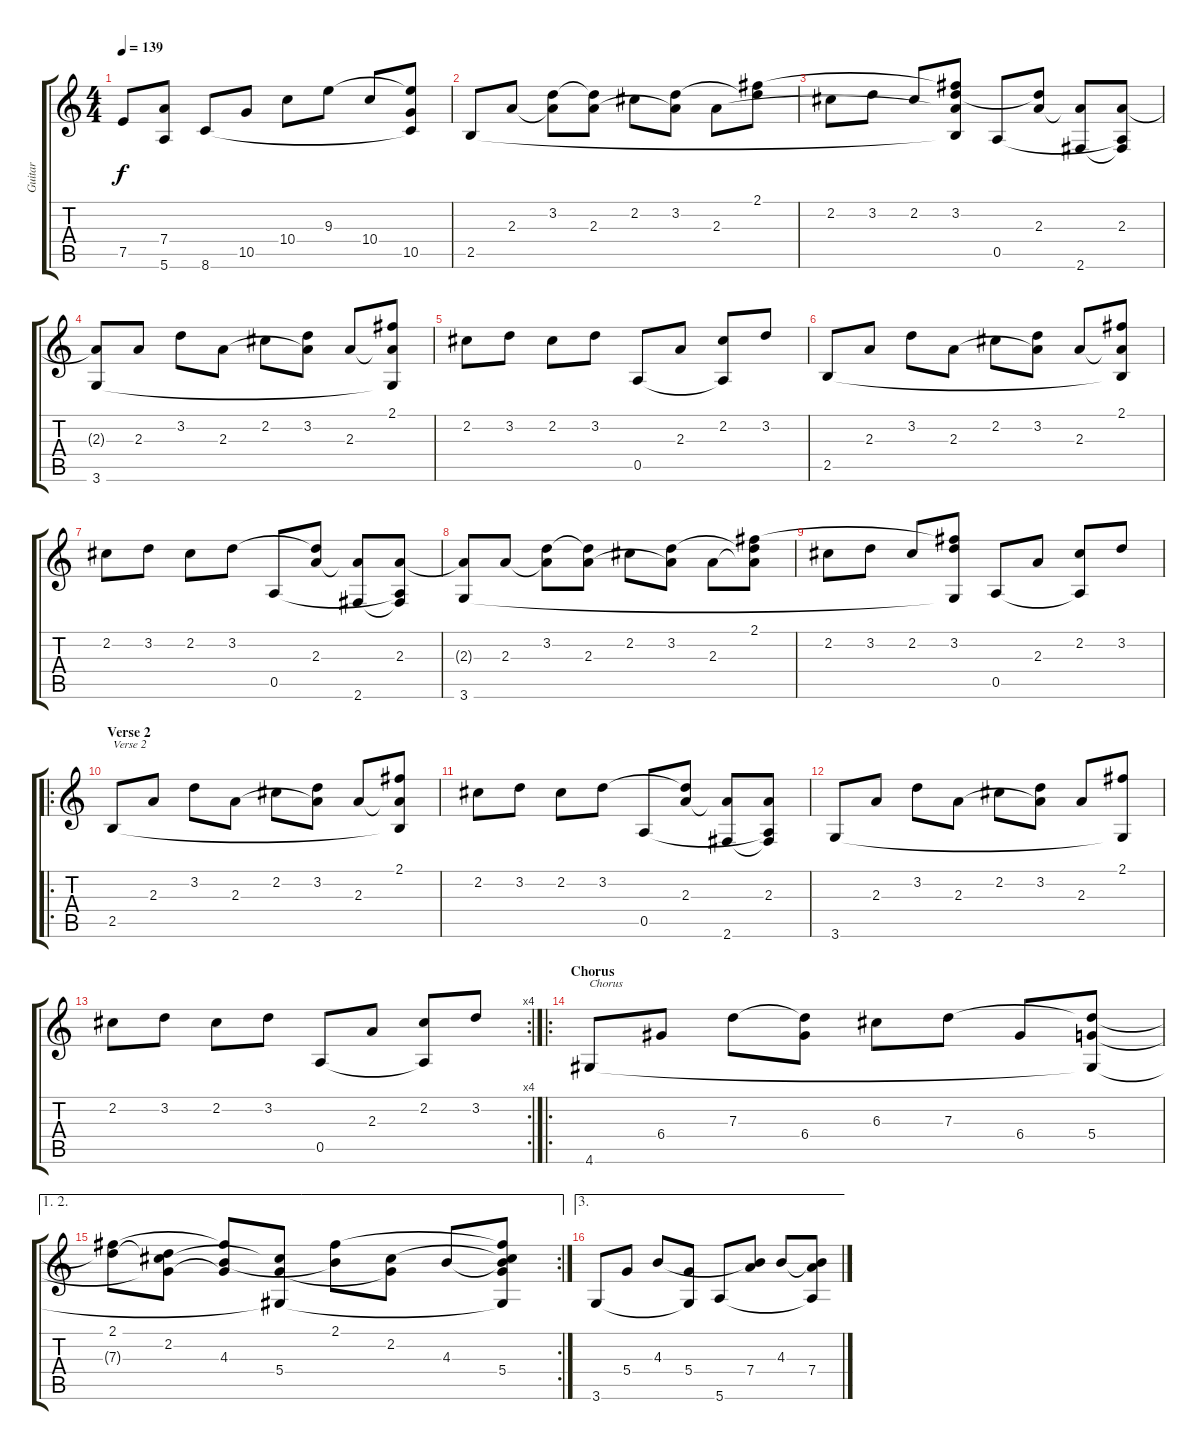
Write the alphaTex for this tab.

\track ("Guitar" "Guitar") {instrument electricguitarjazz}
\staff {score tabs}
\tuning (E4 B3 G3 D3 A2 E2) {hide}
\ts (4 4)
\tempo 139
\clef g2
\ks c
7.5.8{dy f} (7.4 5.6{t}).8 8.6.8 10.5.8 10.4.8 9.3.8 10.4.8 (9.3{t} 10.5 8.6{t}).8 |
2.5.8 2.3.8 (3.2 2.3{t}).8 (3.2{t} 2.3).8 2.2.8 (3.2 2.3{t}).8 2.3.8 (2.1 3.2{t}).8 |
2.2.8 3.2.8 2.2.8 (2.1{t} 3.2 2.3{t} 2.5{t}).8 0.5.8 (3.2{t} 2.3).8 (2.3{t} 2.6).8 (2.3 0.5{t} 2.6{t}).8 |
(2.3{t} 3.6).8 2.3.8 3.2.8 2.3.8 2.2.8 (3.2 2.3{t}).8 2.3.8 (2.1 2.3{t} 3.6{t}).8 |
2.2.8 3.2.8 2.2.8 3.2.8 0.5.8 2.3.8 (2.2 0.5{t}).8 3.2.8 |
2.5.8 2.3.8 3.2.8 2.3.8 2.2.8 (3.2 2.3{t}).8 2.3.8 (2.1 2.3{t} 2.5{t}).8 |
2.2.8 3.2.8 2.2.8 3.2.8 0.5.8 (3.2{t} 2.3).8 (2.3{t} 2.6).8 (2.3 0.5{t} 2.6{t}).8 |
(2.3{t} 3.6).8 2.3.8 (3.2 2.3{t}).8 (3.2{t} 2.3).8 2.2.8 (3.2 2.3{t}).8 2.3.8 (2.1 3.2{t} 2.3{t}).8 |
2.2.8 3.2.8 2.2.8 (2.1{t} 3.2 3.6{t}).8 0.5.8 2.3.8 (2.2 0.5{t}).8 3.2.8 |
\ro
\section ("" "Verse 2")
2.5.8{txt "Verse 2"} 2.3.8 3.2.8 2.3.8 2.2.8 (3.2 2.3{t}).8 2.3.8 (2.1 2.3{t} 2.5{t}).8 |
2.2.8 3.2.8 2.2.8 3.2.8 0.5.8 (3.2{t} 2.3).8 (2.3{t} 2.6).8 (2.3 0.5{t} 2.6{t}).8 |
3.6.8 2.3.8 3.2.8 2.3.8 2.2.8 (3.2 2.3{t}).8 2.3.8 (2.1 3.6{t}).8 |
\rc 4
2.2.8 3.2.8 2.2.8 3.2.8 0.5.8 2.3.8 (2.2 0.5{t}).8 3.2.8 |
\ro
\section ("" "Chorus")
4.6.8{txt "Chorus"} 6.4.8 7.3.8 (7.3{t} 6.4).8 6.3.8 7.3.8 6.4.8 (7.3{t} 5.4 4.6{t}).8 |
\ae (1 2)
\rc 2
(2.1 7.3{t}).8 (2.2 7.3{t} 5.4{t}).8 (2.1{t} 4.3 5.4{t}).8 (2.2{t} 5.4 4.6{t}).8 (2.1 4.3{t}).8 (2.2 5.4{t}).8 4.3.8 (2.1{t} 2.2{t} 4.3{t} 5.4 4.6{t}).8 |
\ae 3
3.6.8 5.4.8 4.3.8 (5.4 3.6{t}).8 5.6.8 (4.3{t} 7.4).8 4.3.8 (4.3{t} 7.4 5.6{t}).8
